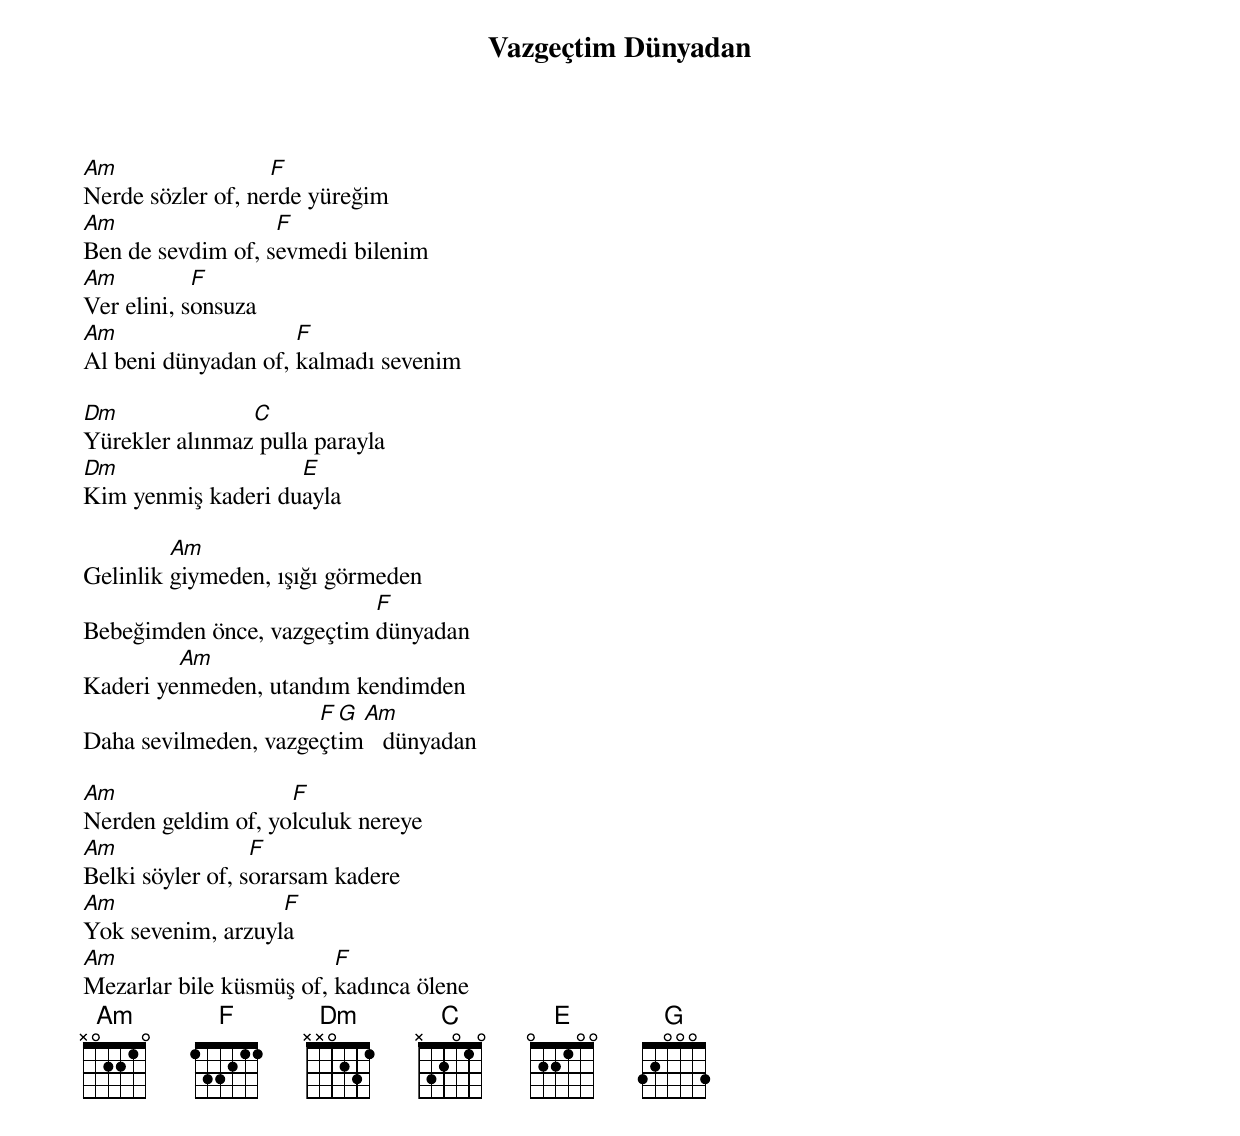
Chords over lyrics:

{title: Vazgeçtim Dünyadan}
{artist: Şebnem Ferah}

Am                 F
Nerde sözler of, nerde yüreğim
Am                 F
Ben de sevdim of, sevmedi bilenim
Am          F
Ver elini, sonsuza
Am                   F
Al beni dünyadan of, kalmadı sevenim

Dm              C
Yürekler alınmaz pulla parayla
Dm                  E
Kim yenmiş kaderi duayla

         Am
Gelinlik giymeden, ışığı görmeden
                           F
Bebeğimden önce, vazgeçtim dünyadan
         Am
Kaderi yenmeden, utandım kendimden
                      F G Am
Daha sevilmeden, vazgeçtim   dünyadan

Am                  F
Nerden geldim of, yolculuk nereye
Am                F
Belki söyler of, sorarsam kadere
Am                 F
Yok sevenim, arzuyla
Am                       F
Mezarlar bile küsmüş of, kadınca ölene
